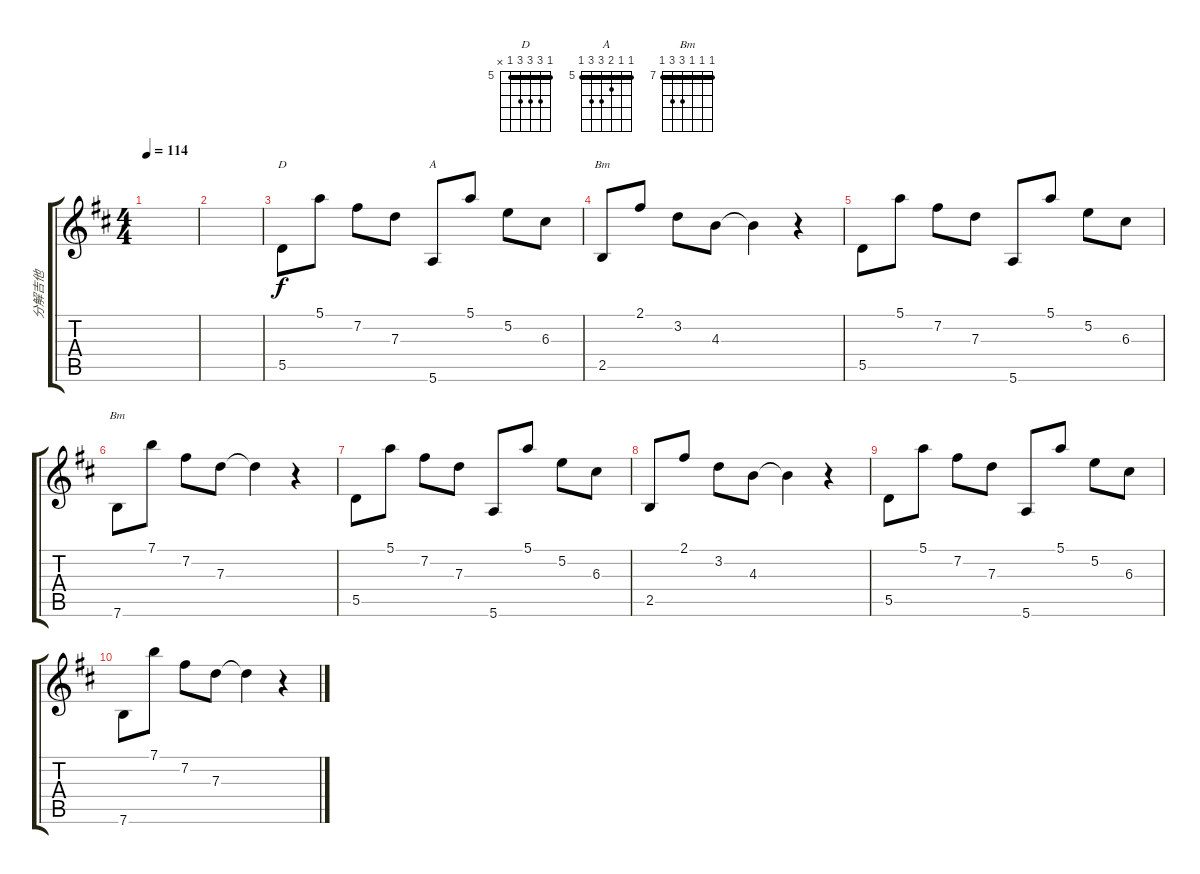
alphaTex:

\track ("分解吉他" "分解吉他") {instrument electricguitarclean}
\staff {score tabs}
\tuning (E4 B3 G3 D3 A2 E2) {hide}
\chord ("D" 5 7 7 7 5 x) {firstfret 5 barre 5}
\chord ("A" 5 5 6 7 7 5) {firstfret 5 barre 5}
\chord ("Bm" 2 3 4 4 2 x) {barre 2}
\chord ("Bm" 7 7 7 9 9 7) {firstfret 7 barre 7}
\ts (4 4)
\tempo 114
\clef g2
\ks d
|
|
5.5.8{ch "D" volume 11} 5.1.8 7.2.8 7.3.8 5.6.8{ch "A"} 5.1.8 5.2.8 6.3.8 |
2.5.8{ch "Bm"} 2.1.8 3.2.8 4.3.8 4.3{t}.4 r.4 |
5.5.8 5.1.8 7.2.8 7.3.8 5.6.8 5.1.8 5.2.8 6.3.8 |
7.6.8{ch "Bm"} 7.1.8 7.2.8 7.3.8 7.3{t}.4 r.4 |
5.5.8 5.1.8 7.2.8 7.3.8 5.6.8 5.1.8 5.2.8 6.3.8 |
2.5.8 2.1.8 3.2.8 4.3.8 4.3{t}.4 r.4 |
5.5.8 5.1.8 7.2.8 7.3.8 5.6.8 5.1.8 5.2.8 6.3.8 |
7.6.8 7.1.8 7.2.8 7.3.8 7.3{t}.4 r.4
